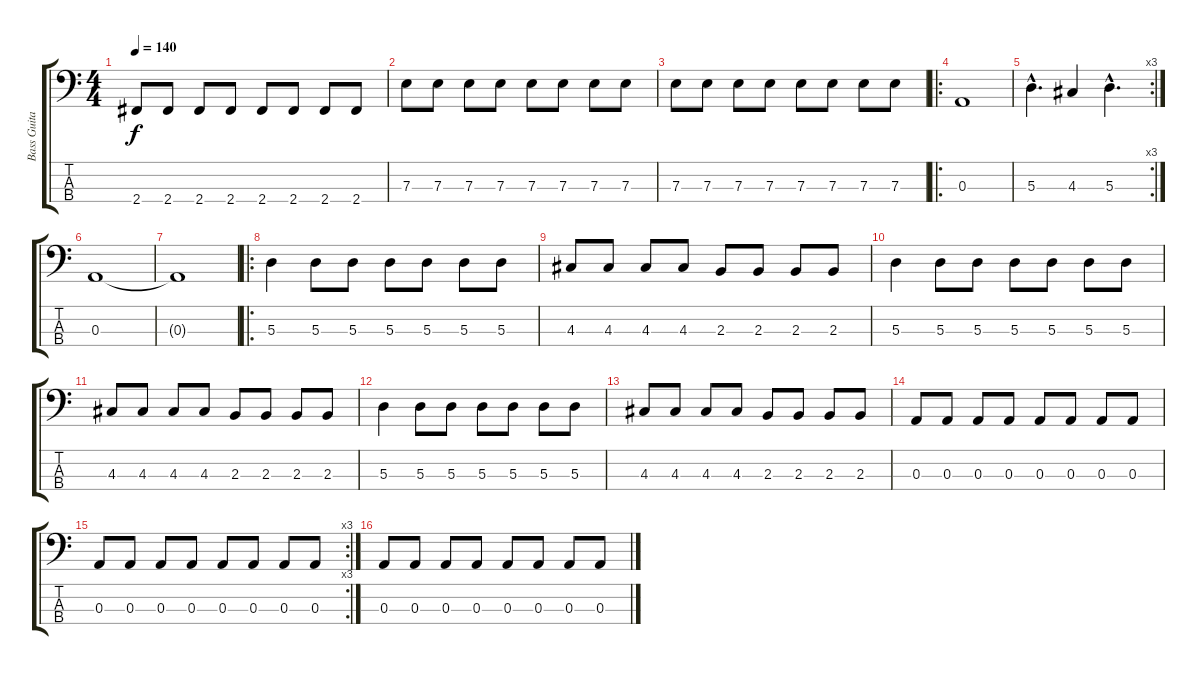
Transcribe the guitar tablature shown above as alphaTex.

\track ("Bass Guitar" "Bass Guita") {instrument electricbasspick}
\staff {score tabs}
\tuning (G2 D2 A1 E1) {hide}
\ts (4 4)
\tempo 140
\clef f4
\ks c
2.4.8{dy f} 2.4.8 2.4.8 2.4.8 2.4.8 2.4.8 2.4.8 2.4.8 |
7.3.8 7.3.8 7.3.8 7.3.8 7.3.8 7.3.8 7.3.8 7.3.8 |
7.3.8 7.3.8 7.3.8 7.3.8 7.3.8 7.3.8 7.3.8 7.3.8 |
\ro
0.3.1 |
\rc 3
5.3{hac}.4{d} 4.3.4 5.3{hac}.4{d} |
0.3.1 |
0.3{t}.1 |
\ro
5.3.4 5.3.8 5.3.8 5.3.8 5.3.8 5.3.8 5.3.8 |
4.3.8 4.3.8 4.3.8 4.3.8 2.3.8 2.3.8 2.3.8 2.3.8 |
5.3.4 5.3.8 5.3.8 5.3.8 5.3.8 5.3.8 5.3.8 |
4.3.8 4.3.8 4.3.8 4.3.8 2.3.8 2.3.8 2.3.8 2.3.8 |
5.3.4 5.3.8 5.3.8 5.3.8 5.3.8 5.3.8 5.3.8 |
4.3.8 4.3.8 4.3.8 4.3.8 2.3.8 2.3.8 2.3.8 2.3.8 |
0.3.8 0.3.8 0.3.8 0.3.8 0.3.8 0.3.8 0.3.8 0.3.8 |
\rc 3
0.3.8 0.3.8 0.3.8 0.3.8 0.3.8 0.3.8 0.3.8 0.3.8 |
0.3.8 0.3.8 0.3.8 0.3.8 0.3.8 0.3.8 0.3.8 0.3.8
